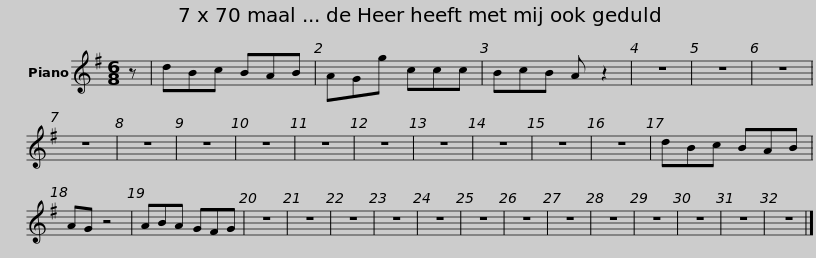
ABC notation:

X:1
L:1/8
M:6/8
I:linebreak $
K:G
V:1 treble
V:1
 z | dBc BAB | AGg ccc | BcB A z2 | z6 | %5
 z6 | z6 | z6 | z6 | z6 | %10
 z6 | z6 | z6 | z6 | z6 | %15
 z6 | z6 |$ dBc BAB | AG z4 | ABA GFG | %20
 z6 | z6 | z6 | z6 | z6 | %25
 z6 | z6 | z6 | z6 | z6 | %30
 z6 | z6 | z6 |] %33
